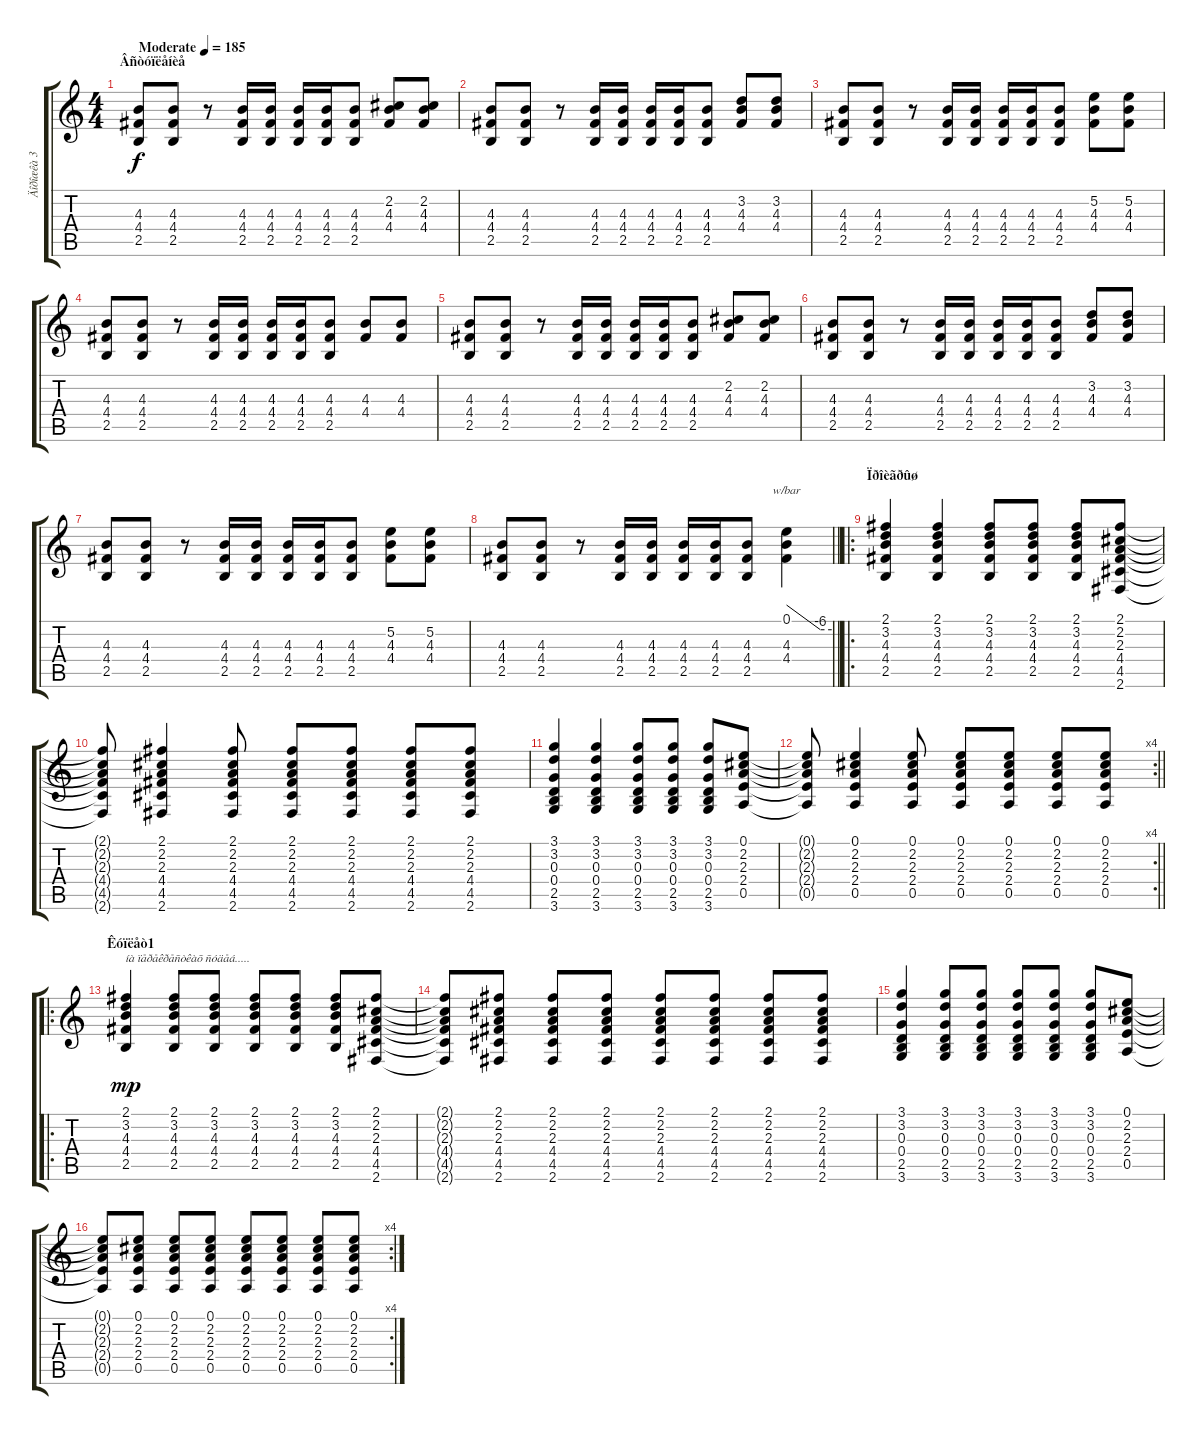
\track ("Äîðîæêà 3" "Äîðîæêà 3") {instrument acousticguitarnylon}
\staff {score tabs}
\tuning (E4 B3 G3 D3 A2 E2) {hide}
\ts (4 4)
\section ("" "Âñòóïëåíèå")
\tempo (185 "Moderate")
\clef g2
\ks c
(4.3 4.4 2.5).8{dy f instrument acousticguitarnylon} (4.3 4.4 2.5).8 r.8 (4.3 4.4 2.5).16 (4.3 4.4 2.5).16 (4.3 4.4 2.5).16 (4.3 4.4 2.5).16 (4.3 4.4 2.5).8 (2.2 4.3 4.4).8 (2.2 4.3 4.4).8 |
(4.3 4.4 2.5).8 (4.3 4.4 2.5).8 r.8 (4.3 4.4 2.5).16 (4.3 4.4 2.5).16 (4.3 4.4 2.5).16 (4.3 4.4 2.5).16 (4.3 4.4 2.5).8 (3.2 4.3 4.4).8 (3.2 4.3 4.4).8 |
(4.3 4.4 2.5).8 (4.3 4.4 2.5).8 r.8 (4.3 4.4 2.5).16 (4.3 4.4 2.5).16 (4.3 4.4 2.5).16 (4.3 4.4 2.5).16 (4.3 4.4 2.5).8 (5.2 4.3 4.4).8 (5.2 4.3 4.4).8 |
(4.3 4.4 2.5).8 (4.3 4.4 2.5).8 r.8 (4.3 4.4 2.5).16 (4.3 4.4 2.5).16 (4.3 4.4 2.5).16 (4.3 4.4 2.5).16 (4.3 4.4 2.5).8 (4.3 4.4).8 (4.3 4.4).8 |
(4.3 4.4 2.5).8 (4.3 4.4 2.5).8 r.8 (4.3 4.4 2.5).16 (4.3 4.4 2.5).16 (4.3 4.4 2.5).16 (4.3 4.4 2.5).16 (4.3 4.4 2.5).8 (2.2 4.3 4.4).8 (2.2 4.3 4.4).8 |
(4.3 4.4 2.5).8 (4.3 4.4 2.5).8 r.8 (4.3 4.4 2.5).16 (4.3 4.4 2.5).16 (4.3 4.4 2.5).16 (4.3 4.4 2.5).16 (4.3 4.4 2.5).8 (3.2 4.3 4.4).8 (3.2 4.3 4.4).8 |
(4.3 4.4 2.5).8 (4.3 4.4 2.5).8 r.8 (4.3 4.4 2.5).16 (4.3 4.4 2.5).16 (4.3 4.4 2.5).16 (4.3 4.4 2.5).16 (4.3 4.4 2.5).8 (5.2 4.3 4.4).8 (5.2 4.3 4.4).8 |
\barLineRight lightlight
(4.3 4.4 2.5).8 (4.3 4.4 2.5).8 r.8 (4.3 4.4 2.5).16 (4.3 4.4 2.5).16 (4.3 4.4 2.5).16 (4.3 4.4 2.5).16 (4.3 4.4 2.5).8 (0.1 4.3 4.4).4{tbe (custom default 0 0 45 -24 60 -24)} |
\ro
\section ("" "Ïðîèãðûø")
(2.1 3.2 4.3 4.4 2.5).4 (2.1 3.2 4.3 4.4 2.5).4 (2.1 3.2 4.3 4.4 2.5).8 (2.1 3.2 4.3 4.4 2.5).8 (2.1 3.2 4.3 4.4 2.5).8 (2.1 2.2 2.3 4.4 4.5 2.6).8 |
(2.1{t} 2.2{t} 2.3{t} 4.4{t} 4.5{t} 2.6{t}).8 (2.1 2.2 2.3 4.4 4.5 2.6).4 (2.1 2.2 2.3 4.4 4.5 2.6).8 (2.1 2.2 2.3 4.4 4.5 2.6).8 (2.1 2.2 2.3 4.4 4.5 2.6).8 (2.1 2.2 2.3 4.4 4.5 2.6).8 (2.1 2.2 2.3 4.4 4.5 2.6).8 |
(3.1 3.2 0.3 0.4 2.5 3.6).4 (3.1 3.2 0.3 0.4 2.5 3.6).4 (3.1 3.2 0.3 0.4 2.5 3.6).8 (3.1 3.2 0.3 0.4 2.5 3.6).8 (3.1 3.2 0.3 0.4 2.5 3.6).8 (0.1 2.2 2.3 2.4 0.5).8 |
\rc 4
\barLineRight lightlight
(0.1{t} 2.2{t} 2.3{t} 2.4{t} 0.5{t}).8 (0.1 2.2 2.3 2.4 0.5).4 (0.1 2.2 2.3 2.4 0.5).8 (0.1 2.2 2.3 2.4 0.5).8 (0.1 2.2 2.3 2.4 0.5).8 (0.1 2.2 2.3 2.4 0.5).8 (0.1 2.2 2.3 2.4 0.5).8 |
\ro
\section ("" "Êóïëåò1")
(2.1 3.2 4.3 4.4 2.5).4{txt "íà ïåðåêðåñòêàõ ñóäåá....." dy mp} (2.1 3.2 4.3 4.4 2.5).8 (2.1 3.2 4.3 4.4 2.5).8 (2.1 3.2 4.3 4.4 2.5).8 (2.1 3.2 4.3 4.4 2.5).8 (2.1 3.2 4.3 4.4 2.5).8 (2.1 2.2 2.3 4.4 4.5 2.6).8 |
(2.1{t} 2.2{t} 2.3{t} 4.4{t} 4.5{t} 2.6{t}).8 (2.1 2.2 2.3 4.4 4.5 2.6).8 (2.1 2.2 2.3 4.4 4.5 2.6).8 (2.1 2.2 2.3 4.4 4.5 2.6).8 (2.1 2.2 2.3 4.4 4.5 2.6).8 (2.1 2.2 2.3 4.4 4.5 2.6).8 (2.1 2.2 2.3 4.4 4.5 2.6).8 (2.1 2.2 2.3 4.4 4.5 2.6).8 |
(3.1 3.2 0.3 0.4 2.5 3.6).4 (3.1 3.2 0.3 0.4 2.5 3.6).8 (3.1 3.2 0.3 0.4 2.5 3.6).8 (3.1 3.2 0.3 0.4 2.5 3.6).8 (3.1 3.2 0.3 0.4 2.5 3.6).8 (3.1 3.2 0.3 0.4 2.5 3.6).8 (0.1 2.2 2.3 2.4 0.5).8 |
\rc 4
(0.1{t} 2.2{t} 2.3{t} 2.4{t} 0.5{t}).8 (0.1 2.2 2.3 2.4 0.5).8 (0.1 2.2 2.3 2.4 0.5).8 (0.1 2.2 2.3 2.4 0.5).8 (0.1 2.2 2.3 2.4 0.5).8 (0.1 2.2 2.3 2.4 0.5).8 (0.1 2.2 2.3 2.4 0.5).8 (0.1 2.2 2.3 2.4 0.5).8
